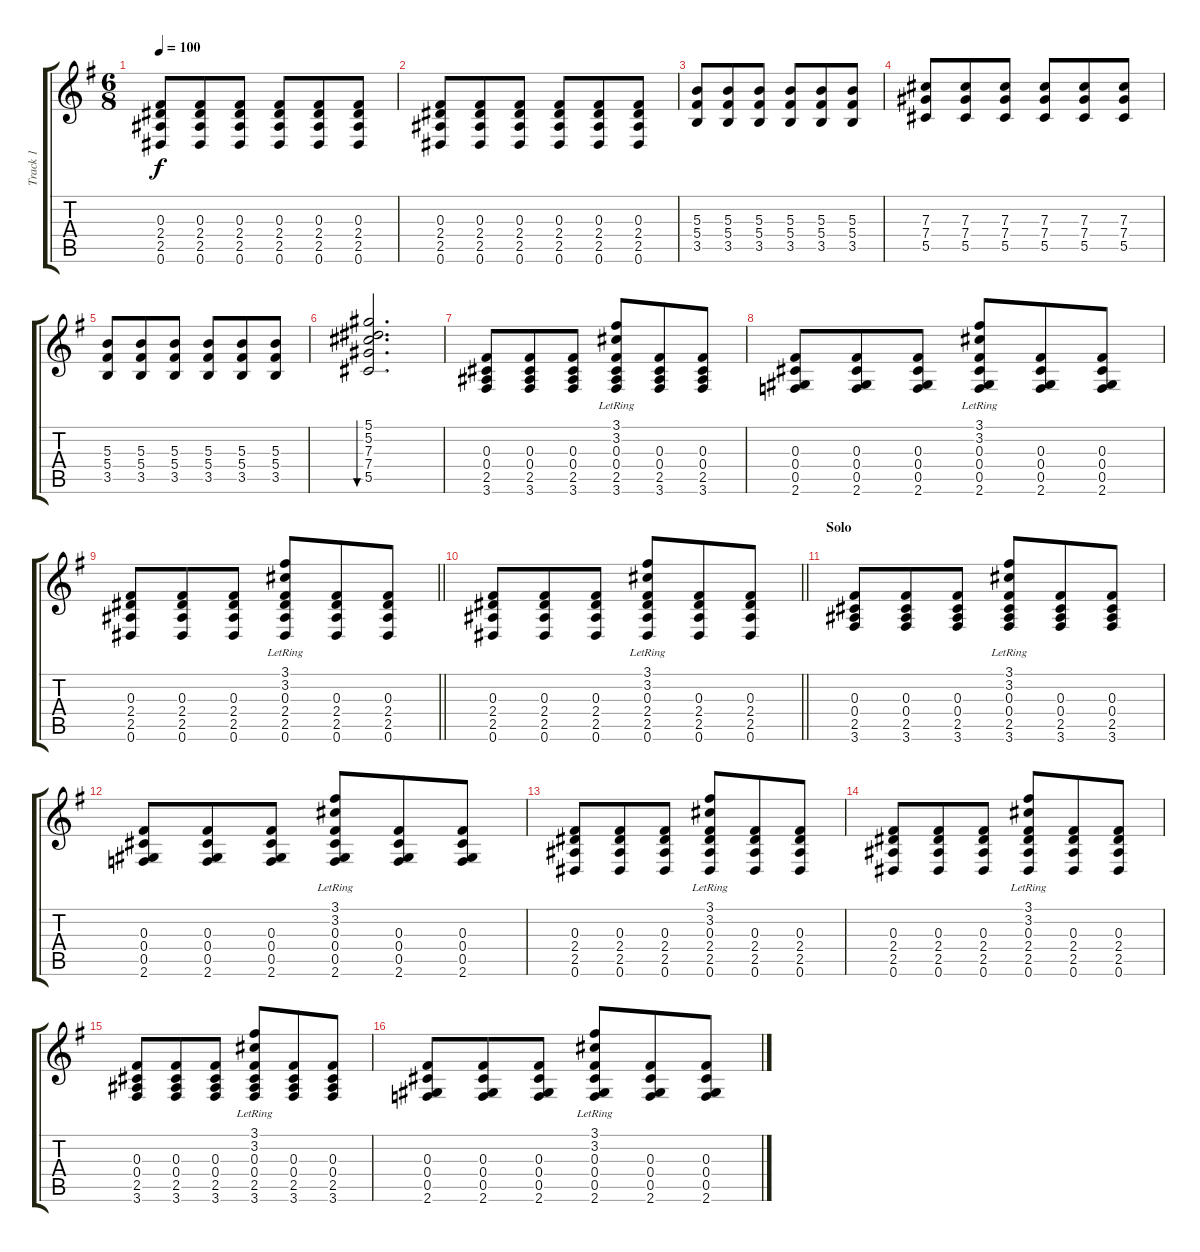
\track ("Track 1" "Track 1") {instrument acousticguitarsteel}
\staff {score tabs}
\tuning (Eb4 Bb3 Gb3 Db3 Ab2 Eb2) {hide}
\ts (6 8)
\tempo 100
\clef g2
\ks g
(0.3 2.4 2.5 0.6).8{dy f} (0.3 2.4 2.5 0.6).8 (0.3 2.4 2.5 0.6).8 (0.3 2.4 2.5 0.6).8 (0.3 2.4 2.5 0.6).8 (0.3 2.4 2.5 0.6).8 |
(0.3 2.4 2.5 0.6).8 (0.3 2.4 2.5 0.6).8 (0.3 2.4 2.5 0.6).8 (0.3 2.4 2.5 0.6).8 (0.3 2.4 2.5 0.6).8 (0.3 2.4 2.5 0.6).8 |
(5.3 5.4 3.5).8 (5.3 5.4 3.5).8 (5.3 5.4 3.5).8 (5.3 5.4 3.5).8 (5.3 5.4 3.5).8 (5.3 5.4 3.5).8 |
(7.3 7.4 5.5).8 (7.3 7.4 5.5).8 (7.3 7.4 5.5).8 (7.3 7.4 5.5).8 (7.3 7.4 5.5).8 (7.3 7.4 5.5).8 |
(5.3 5.4 3.5).8 (5.3 5.4 3.5).8 (5.3 5.4 3.5).8 (5.3 5.4 3.5).8 (5.3 5.4 3.5).8 (5.3 5.4 3.5).8 |
(5.1 5.2 7.3 7.4 5.5).2{d bu 120} |
(0.3 0.4 2.5 3.6).8 (0.3 0.4 2.5 3.6).8 (0.3 0.4 2.5 3.6).8 (3.1{lr} 3.2{lr} 0.3{lr} 0.4{lr} 2.5{lr} 3.6{lr}).8 (0.3 0.4 2.5 3.6).8 (0.3 0.4 2.5 3.6).8 |
(0.3 0.4 0.5 2.6).8 (0.3 0.4 0.5 2.6).8 (0.3 0.4 0.5 2.6).8 (3.1{lr} 3.2{lr} 0.3{lr} 0.4{lr} 0.5{lr} 2.6{lr}).8 (0.3 0.4 0.5 2.6).8 (0.3 0.4 0.5 2.6).8 |
\barLineRight lightlight
(0.3 2.4 2.5 0.6).8 (0.3 2.4 2.5 0.6).8 (0.3 2.4 2.5 0.6).8 (3.1{lr} 3.2{lr} 0.3{lr} 2.4{lr} 2.5{lr} 0.6{lr}).8 (0.3 2.4 2.5 0.6).8 (0.3 2.4 2.5 0.6).8 |
\barLineRight lightlight
(0.3 2.4 2.5 0.6).8 (0.3 2.4 2.5 0.6).8 (0.3 2.4 2.5 0.6).8 (3.1{lr} 3.2{lr} 0.3{lr} 2.4{lr} 2.5{lr} 0.6{lr}).8 (0.3 2.4 2.5 0.6).8 (0.3 2.4 2.5 0.6).8 |
\section ("" "Solo")
(0.3 0.4 2.5 3.6).8 (0.3 0.4 2.5 3.6).8 (0.3 0.4 2.5 3.6).8 (3.1{lr} 3.2{lr} 0.3{lr} 0.4{lr} 2.5{lr} 3.6{lr}).8 (0.3 0.4 2.5 3.6).8 (0.3 0.4 2.5 3.6).8 |
(0.3 0.4 0.5 2.6).8 (0.3 0.4 0.5 2.6).8 (0.3 0.4 0.5 2.6).8 (3.1{lr} 3.2{lr} 0.3{lr} 0.4{lr} 0.5{lr} 2.6{lr}).8 (0.3 0.4 0.5 2.6).8 (0.3 0.4 0.5 2.6).8 |
(0.3 2.4 2.5 0.6).8 (0.3 2.4 2.5 0.6).8 (0.3 2.4 2.5 0.6).8 (3.1{lr} 3.2{lr} 0.3{lr} 2.4{lr} 2.5{lr} 0.6{lr}).8 (0.3 2.4 2.5 0.6).8 (0.3 2.4 2.5 0.6).8 |
(0.3 2.4 2.5 0.6).8 (0.3 2.4 2.5 0.6).8 (0.3 2.4 2.5 0.6).8 (3.1{lr} 3.2{lr} 0.3{lr} 2.4{lr} 2.5{lr} 0.6{lr}).8 (0.3 2.4 2.5 0.6).8 (0.3 2.4 2.5 0.6).8 |
(0.3 0.4 2.5 3.6).8 (0.3 0.4 2.5 3.6).8 (0.3 0.4 2.5 3.6).8 (3.1{lr} 3.2{lr} 0.3{lr} 0.4{lr} 2.5{lr} 3.6{lr}).8 (0.3 0.4 2.5 3.6).8 (0.3 0.4 2.5 3.6).8 |
(0.3 0.4 0.5 2.6).8 (0.3 0.4 0.5 2.6).8 (0.3 0.4 0.5 2.6).8 (3.1{lr} 3.2{lr} 0.3{lr} 0.4{lr} 0.5{lr} 2.6{lr}).8 (0.3 0.4 0.5 2.6).8 (0.3 0.4 0.5 2.6).8
